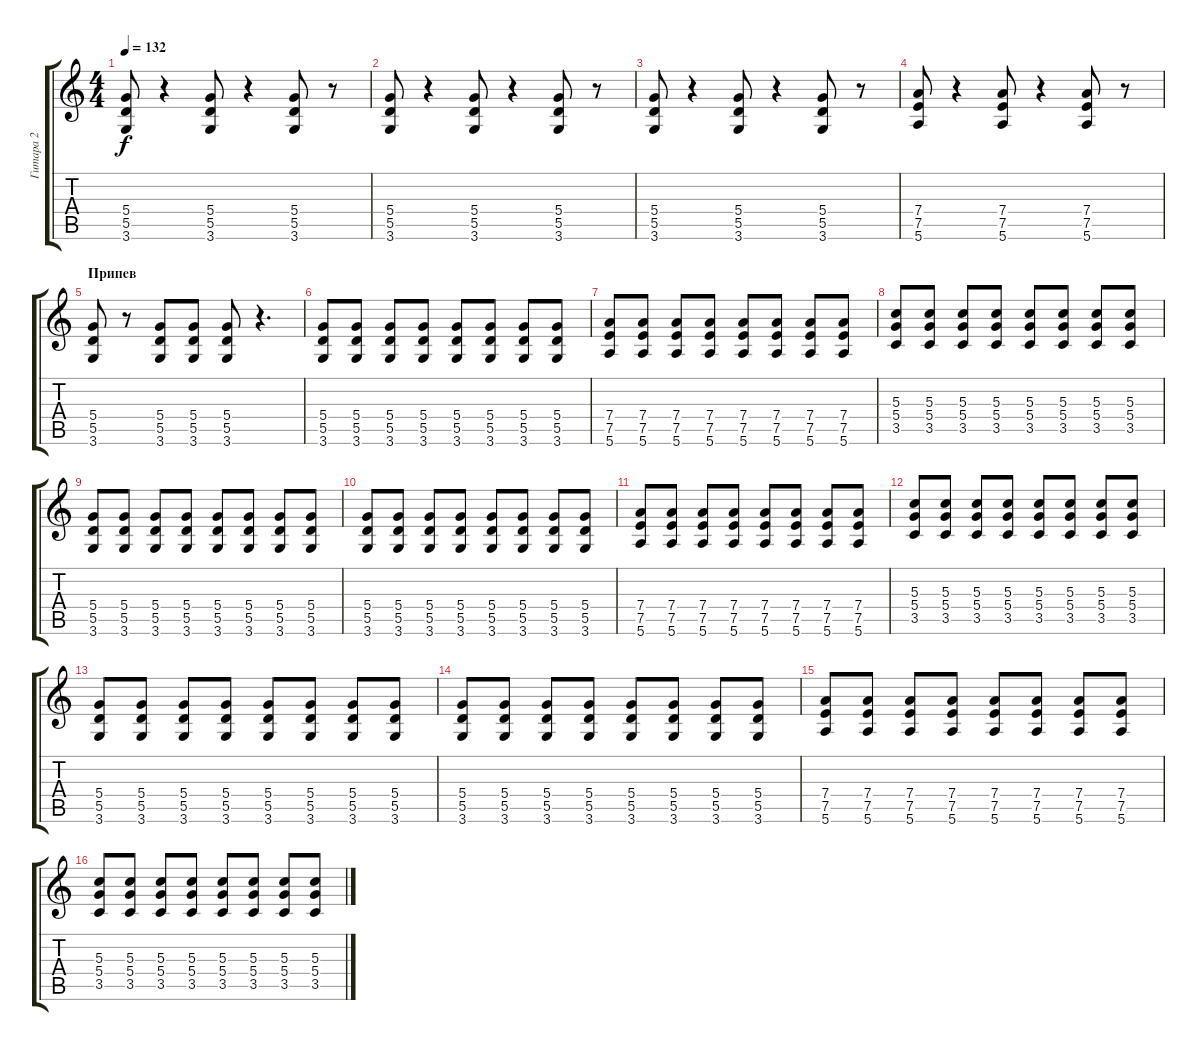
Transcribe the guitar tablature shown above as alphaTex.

\track ("Гитара 2" "Гитара 2") {instrument distortionguitar}
\staff {score tabs}
\tuning (E4 B3 G3 D3 A2 E2) {hide}
\ts (4 4)
\tempo 132
\clef g2
\ks c
(5.4 5.5 3.6).8{dy f} r.4 (5.4 5.5 3.6).8 r.4 (5.4 5.5 3.6).8 r.8 |
(5.4 5.5 3.6).8 r.4 (5.4 5.5 3.6).8 r.4 (5.4 5.5 3.6).8 r.8 |
(5.4 5.5 3.6).8 r.4 (5.4 5.5 3.6).8 r.4 (5.4 5.5 3.6).8 r.8 |
(7.4 7.5 5.6).8 r.4 (7.4 7.5 5.6).8 r.4 (7.4 7.5 5.6).8 r.8 |
\section ("" "Припев")
(5.4 5.5 3.6).8 r.8 (5.4 5.5 3.6).8 (5.4 5.5 3.6).8 (5.4 5.5 3.6).8 r.4{d} |
(5.4 5.5 3.6).8 (5.4 5.5 3.6).8 (5.4 5.5 3.6).8 (5.4 5.5 3.6).8 (5.4 5.5 3.6).8 (5.4 5.5 3.6).8 (5.4 5.5 3.6).8 (5.4 5.5 3.6).8 |
(7.4 7.5 5.6).8 (7.4 7.5 5.6).8 (7.4 7.5 5.6).8 (7.4 7.5 5.6).8 (7.4 7.5 5.6).8 (7.4 7.5 5.6).8 (7.4 7.5 5.6).8 (7.4 7.5 5.6).8 |
(5.3 5.4 3.5).8 (5.3 5.4 3.5).8 (5.3 5.4 3.5).8 (5.3 5.4 3.5).8 (5.3 5.4 3.5).8 (5.3 5.4 3.5).8 (5.3 5.4 3.5).8 (5.3 5.4 3.5).8 |
(5.4 5.5 3.6).8 (5.4 5.5 3.6).8 (5.4 5.5 3.6).8 (5.4 5.5 3.6).8 (5.4 5.5 3.6).8 (5.4 5.5 3.6).8 (5.4 5.5 3.6).8 (5.4 5.5 3.6).8 |
(5.4 5.5 3.6).8 (5.4 5.5 3.6).8 (5.4 5.5 3.6).8 (5.4 5.5 3.6).8 (5.4 5.5 3.6).8 (5.4 5.5 3.6).8 (5.4 5.5 3.6).8 (5.4 5.5 3.6).8 |
(7.4 7.5 5.6).8 (7.4 7.5 5.6).8 (7.4 7.5 5.6).8 (7.4 7.5 5.6).8 (7.4 7.5 5.6).8 (7.4 7.5 5.6).8 (7.4 7.5 5.6).8 (7.4 7.5 5.6).8 |
(5.3 5.4 3.5).8 (5.3 5.4 3.5).8 (5.3 5.4 3.5).8 (5.3 5.4 3.5).8 (5.3 5.4 3.5).8 (5.3 5.4 3.5).8 (5.3 5.4 3.5).8 (5.3 5.4 3.5).8 |
(5.4 5.5 3.6).8 (5.4 5.5 3.6).8 (5.4 5.5 3.6).8 (5.4 5.5 3.6).8 (5.4 5.5 3.6).8 (5.4 5.5 3.6).8 (5.4 5.5 3.6).8 (5.4 5.5 3.6).8 |
(5.4 5.5 3.6).8 (5.4 5.5 3.6).8 (5.4 5.5 3.6).8 (5.4 5.5 3.6).8 (5.4 5.5 3.6).8 (5.4 5.5 3.6).8 (5.4 5.5 3.6).8 (5.4 5.5 3.6).8 |
(7.4 7.5 5.6).8 (7.4 7.5 5.6).8 (7.4 7.5 5.6).8 (7.4 7.5 5.6).8 (7.4 7.5 5.6).8 (7.4 7.5 5.6).8 (7.4 7.5 5.6).8 (7.4 7.5 5.6).8 |
(5.3 5.4 3.5).8 (5.3 5.4 3.5).8 (5.3 5.4 3.5).8 (5.3 5.4 3.5).8 (5.3 5.4 3.5).8 (5.3 5.4 3.5).8 (5.3 5.4 3.5).8 (5.3 5.4 3.5).8
